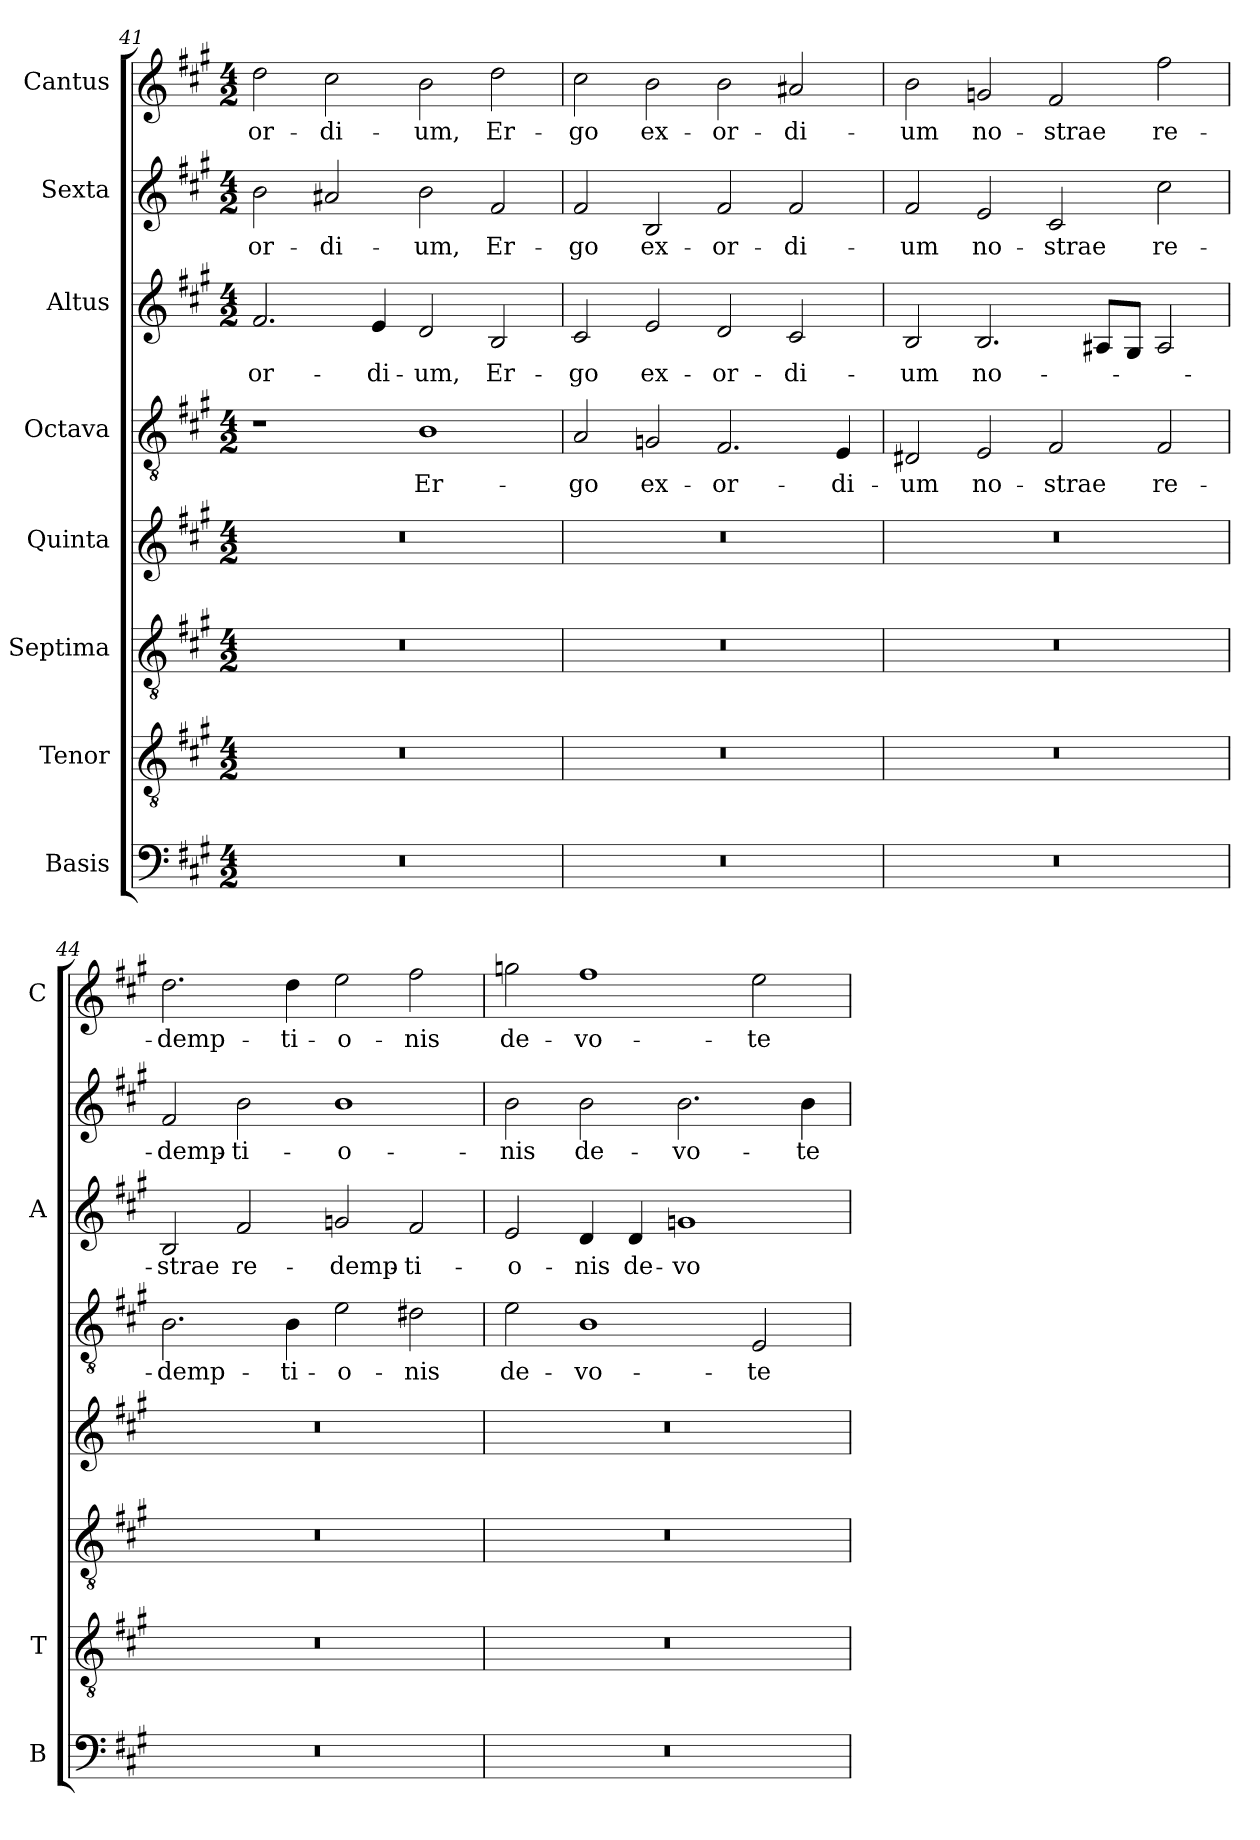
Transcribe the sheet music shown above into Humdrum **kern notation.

**kern	**kern	**kern	**kern	**kern	**text	**kern	**text	**kern	**text	**kern	**text
*part8	*part7	*part6	*part5	*part4	*part4	*part3	*part3	*part2	*part2	*part1	*part1
*staff8	*staff7	*staff6	*staff5	*staff4	*staff4	*staff3	*staff3	*staff2	*staff2	*staff1	*staff1
*I"Basis	*I"Tenor	*I"Septima	*I"Quinta	*I"Octava	*	*I"Altus	*	*I"Sexta	*	*I"Cantus	*
*I'B	*I'T	*	*	*	*	*I'A	*	*	*	*I'C	*
*clefF4	*clefGv2	*clefGv2	*clefG2	*clefGv2	*	*clefG2	*	*clefG2	*	*clefG2	*
*k[f#c#g#]	*k[f#c#g#]	*k[f#c#g#]	*k[f#c#g#]	*k[f#c#g#]	*	*k[f#c#g#]	*	*k[f#c#g#]	*	*k[f#c#g#]	*
*A:	*A:	*A:	*A:	*A:	*	*A:	*	*A:	*	*A:	*
*M4/2	*M4/2	*M4/2	*M4/2	*M4/2	*	*M4/2	*	*M4/2	*	*M4/2	*
=41	=41	=41	=41	=41	=41	=41	=41	=41	=41	=41	=41
!	!	!	!	!	!	!	!LO:LY:b	!	!LO:LY:b	!	!LO:LY:b
0r	0r	0r	0r	1r	.	2.f#/	-or-	2b\	-or-	2dd\	-or-
!	!	!	!	!	!	!	!	!	!LO:LY:b	!	!LO:LY:b
.	.	.	.	.	.	.	.	2a#X/	-di-	2cc#\	-di-
!	!	!	!	!	!	!	!LO:LY:b	!	!	!	!
.	.	.	.	.	.	4e/	-di-	.	.	.	.
!	!	!	!	!	!LO:LY:b	!	!LO:LY:b	!	!LO:LY:b	!	!LO:LY:b
.	.	.	.	1B	Er-	2d/	-um,	2b\	-um,	2b\	-um,
!	!	!	!	!	!	!	!LO:LY:b	!	!LO:LY:b	!	!LO:LY:b
.	.	.	.	.	.	2B/	Er-	2f#/	Er-	2dd\	Er-
=42	=42	=42	=42	=42	=42	=42	=42	=42	=42	=42	=42
!	!	!	!	!	!LO:LY:b	!	!LO:LY:b	!	!LO:LY:b	!	!LO:LY:b
0r	0r	0r	0r	2A/	-go	2c#/	-go	2f#/	-go	2cc#\	-go
!	!	!	!	!	!LO:LY:b	!	!LO:LY:b	!	!LO:LY:b	!	!LO:LY:b
.	.	.	.	2Gn/	ex-	2e/	ex-	2B/	ex-	2b\	ex-
!	!	!	!	!	!LO:LY:b	!	!LO:LY:b	!	!LO:LY:b	!	!LO:LY:b
.	.	.	.	2.F#/	-or-	2d/	-or-	2f#/	-or-	2b\	-or-
!	!	!	!	!	!	!	!LO:LY:b	!	!LO:LY:b	!	!LO:LY:b
.	.	.	.	.	.	2c#/	-di-	2f#/	-di-	2a#X/	-di-
!	!	!	!	!	!LO:LY:b	!	!	!	!	!	!
.	.	.	.	4E/	-di-	.	.	.	.	.	.
!!LO:LB:g=z
=43	=43	=43	=43	=43	=43	=43	=43	=43	=43	=43	=43
!	!	!	!	!	!LO:LY:b	!	!LO:LY:b	!	!LO:LY:b	!	!LO:LY:b
0r	0r	0r	0r	2D#X/	-um	2B/	-um	2f#/	-um	2b\	-um
!	!	!	!	!	!LO:LY:b	!	!LO:LY:b	!	!LO:LY:b	!	!LO:LY:b
.	.	.	.	2E/	no-	2.B/	no-	2e/	no-	2gn/	no-
!	!	!	!	!	!LO:LY:b	!	!	!	!LO:LY:b	!	!LO:LY:b
.	.	.	.	2F#/	-strae	.	.	2c#/	-strae	2f#/	-strae
.	.	.	.	.	.	8A#X/L	.	.	.	.	.
.	.	.	.	.	.	8G#/J	.	.	.	.	.
!	!	!	!	!	!LO:LY:b	!	!	!	!LO:LY:b	!	!LO:LY:b
.	.	.	.	2F#/	re-	2A#/	.	2cc#\	re-	2ff#\	re-
=44	=44	=44	=44	=44	=44	=44	=44	=44	=44	=44	=44
!	!	!	!	!	!LO:LY:b	!	!LO:LY:b	!	!LO:LY:b	!	!LO:LY:b
0r	0r	0r	0r	2.B\	-demp-	2B/	-strae	2f#/	-demp-	2.dd\	-demp-
!	!	!	!	!	!	!	!LO:LY:b	!	!LO:LY:b	!	!
.	.	.	.	.	.	2f#/	re-	2b\	-ti-	.	.
!	!	!	!	!	!LO:LY:b	!	!	!	!	!	!LO:LY:b
.	.	.	.	4B\	-ti-	.	.	.	.	4dd\	-ti-
!	!	!	!	!	!LO:LY:b	!	!LO:LY:b	!	!LO:LY:b	!	!LO:LY:b
.	.	.	.	2e\	-o-	2gn/	-demp-	1b	-o-	2ee\	-o-
!	!	!	!	!	!LO:LY:b	!	!LO:LY:b	!	!	!	!LO:LY:b
.	.	.	.	2d#X\	-nis	2f#/	-ti-	.	.	2ff#\	-nis
=45	=45	=45	=45	=45	=45	=45	=45	=45	=45	=45	=45
!	!	!	!	!	!LO:LY:b	!	!LO:LY:b	!	!LO:LY:b	!	!LO:LY:b
0r	0r	0r	0r	2e\	de-	2e/	-o-	2b\	-nis	2ggn\	de-
!	!	!	!	!	!LO:LY:b	!	!LO:LY:b	!	!LO:LY:b	!	!LO:LY:b
.	.	.	.	1B	-vo-	4d/	-nis	2b\	de-	1ff#	-vo-
!	!	!	!	!	!	!	!LO:LY:b	!	!	!	!
.	.	.	.	.	.	4d/	de-	.	.	.	.
!	!	!	!	!	!	!	!LO:LY:b	!	!LO:LY:b	!	!
.	.	.	.	.	.	1gn	-vo-	2.b\	-vo-	.	.
!	!	!	!	!	!LO:LY:b	!	!	!	!	!	!LO:LY:b
.	.	.	.	2E/	-te	.	.	.	.	2ee\	-te
!	!	!	!	!	!	!	!	!	!LO:LY:b	!	!
.	.	.	.	.	.	.	.	4b\	-te	.	.
=	=	=	=	=	=	=	=	=	=	=	=
*-	*-	*-	*-	*-	*-	*-	*-	*-	*-	*-	*-
